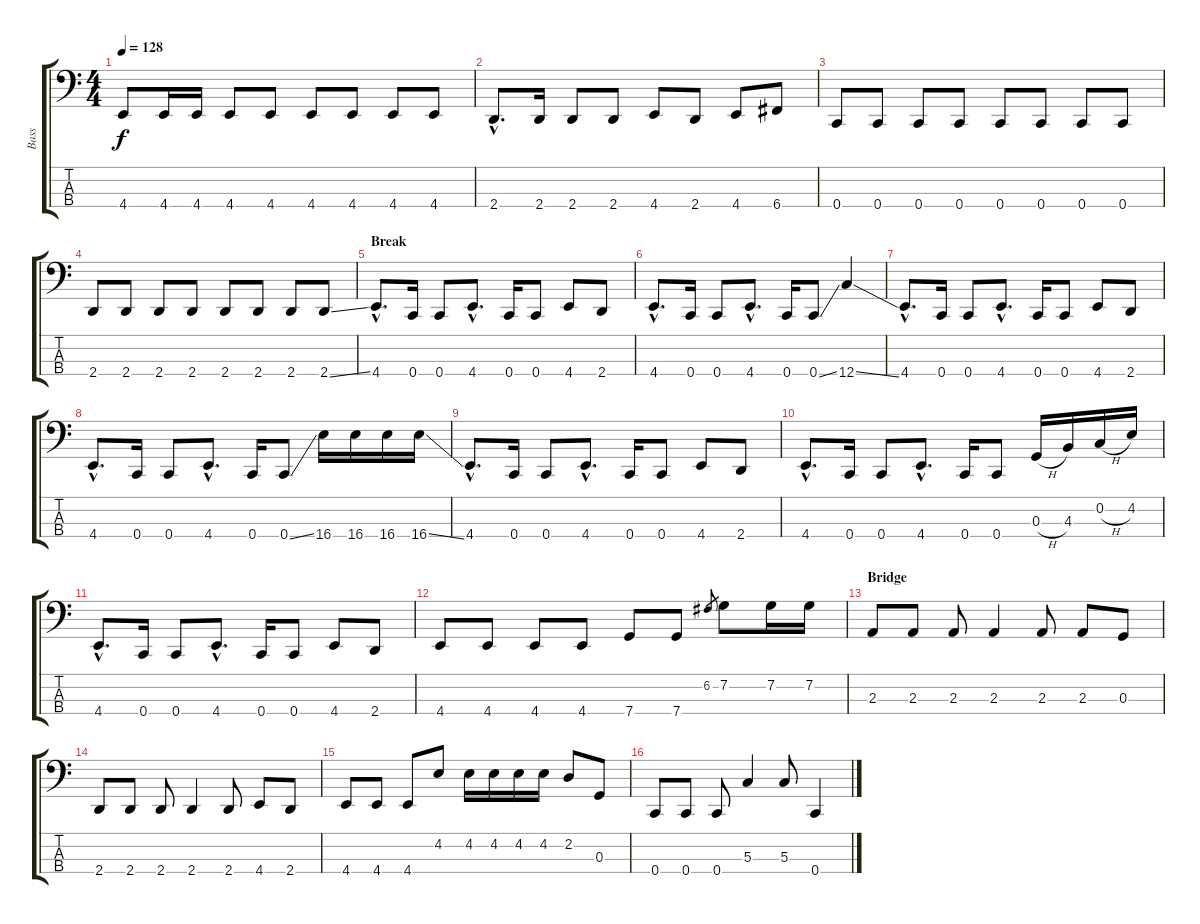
\track ("Bass" "Bass") {instrument electricbasspick}
\staff {score tabs}
\tuning (F2 C2 G1 C1) {hide}
\ts (4 4)
\tempo 128
\clef f4
\ks c
4.4.8{dy f} 4.4.16 4.4.16 4.4.8 4.4.8 4.4.8 4.4.8 4.4.8 4.4.8 |
2.4{hac}.8{d} 2.4.16 2.4.8 2.4.8 4.4.8 2.4.8 4.4.8 6.4.8 |
0.4.8 0.4.8 0.4.8 0.4.8 0.4.8 0.4.8 0.4.8 0.4.8 |
2.4.8 2.4.8 2.4.8 2.4.8 2.4.8 2.4.8 2.4.8 2.4{ss}.8 |
\section ("" "Break")
4.4{hac}.8{d} 0.4.16 0.4.8 4.4{hac}.8{d} 0.4.16 0.4.8 4.4.8 2.4.8 |
4.4{hac}.8{d} 0.4.16 0.4.8 4.4{hac}.8{d} 0.4.16 0.4{ss}.8 12.4{ss}.4 |
4.4{hac}.8{d} 0.4.16 0.4.8 4.4{hac}.8{d} 0.4.16 0.4.8 4.4.8 2.4.8 |
4.4{hac}.8{d} 0.4.16 0.4.8 4.4{hac}.8{d} 0.4.16 0.4{ss}.8 16.4.16 16.4.16 16.4.16 16.4{ss}.16 |
4.4{hac}.8{d} 0.4.16 0.4.8 4.4{hac}.8{d} 0.4.16 0.4.8 4.4.8 2.4.8 |
4.4{hac}.8{d} 0.4.16 0.4.8 4.4{hac}.8{d} 0.4.16 0.4.8 0.3{h}.16 4.3.16 0.2{h}.16 4.2.16 |
4.4{hac}.8{d} 0.4.16 0.4.8 4.4{hac}.8{d} 0.4.16 0.4.8 4.4.8 2.4.8 |
4.4.8 4.4.8 4.4.8 4.4.8 7.4.8 7.4.8 6.2.8{gr} 7.2.8 7.2.16 7.2.16 |
\section ("" "Bridge")
2.3.8 2.3.8 2.3.8 2.3.4 2.3.8 2.3.8 0.3.8 |
2.4.8 2.4.8 2.4.8 2.4.4 2.4.8 4.4.8 2.4.8 |
4.4.8 4.4.8 4.4.8 4.2.8 4.2.16 4.2.16 4.2.16 4.2.16 2.2.8 0.3.8 |
0.4.8 0.4.8 0.4.8 5.3.4 5.3.8 0.4.4
